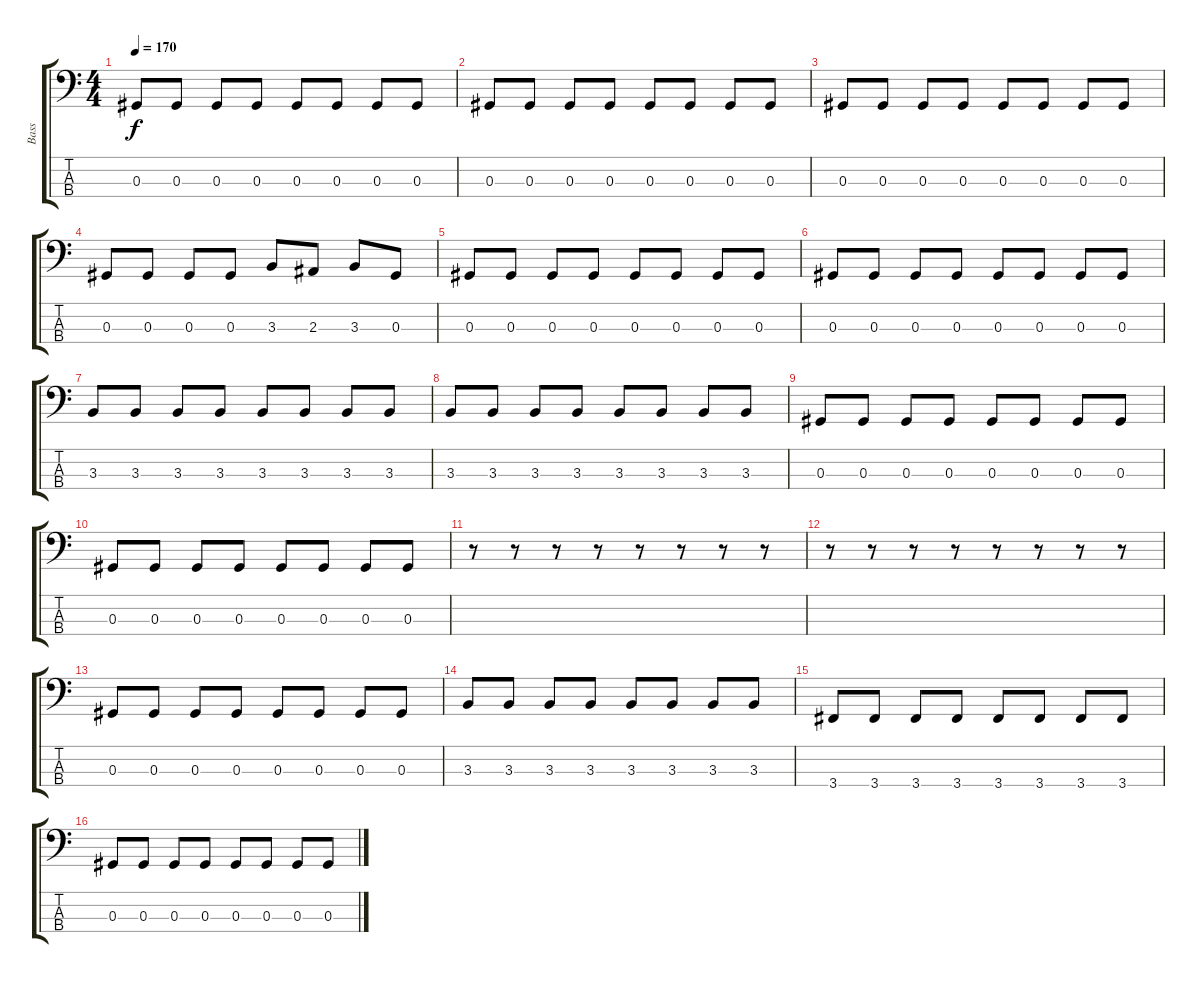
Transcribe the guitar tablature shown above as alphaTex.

\track ("Bass" "Bass") {instrument electricbassfinger}
\staff {score tabs}
\tuning (Gb2 Db2 Ab1 Eb1) {hide}
\ts (4 4)
\tempo 170
\clef f4
\ks c
0.3.8{dy f} 0.3.8 0.3.8 0.3.8 0.3.8 0.3.8 0.3.8 0.3.8 |
0.3.8 0.3.8 0.3.8 0.3.8 0.3.8 0.3.8 0.3.8 0.3.8 |
0.3.8 0.3.8 0.3.8 0.3.8 0.3.8 0.3.8 0.3.8 0.3.8 |
0.3.8 0.3.8 0.3.8 0.3.8 3.3.8 2.3.8 3.3.8 0.3.8 |
0.3.8 0.3.8 0.3.8 0.3.8 0.3.8 0.3.8 0.3.8 0.3.8 |
0.3.8 0.3.8 0.3.8 0.3.8 0.3.8 0.3.8 0.3.8 0.3.8 |
3.3.8 3.3.8 3.3.8 3.3.8 3.3.8 3.3.8 3.3.8 3.3.8 |
3.3.8 3.3.8 3.3.8 3.3.8 3.3.8 3.3.8 3.3.8 3.3.8 |
0.3.8 0.3.8 0.3.8 0.3.8 0.3.8 0.3.8 0.3.8 0.3.8 |
0.3.8 0.3.8 0.3.8 0.3.8 0.3.8 0.3.8 0.3.8 0.3.8 |
r.8 r.8 r.8 r.8 r.8 r.8 r.8 r.8 |
r.8 r.8 r.8 r.8 r.8 r.8 r.8 r.8 |
0.3.8 0.3.8 0.3.8 0.3.8 0.3.8 0.3.8 0.3.8 0.3.8 |
3.3.8 3.3.8 3.3.8 3.3.8 3.3.8 3.3.8 3.3.8 3.3.8 |
3.4.8 3.4.8 3.4.8 3.4.8 3.4.8 3.4.8 3.4.8 3.4.8 |
0.3.8 0.3.8 0.3.8 0.3.8 0.3.8 0.3.8 0.3.8 0.3.8
